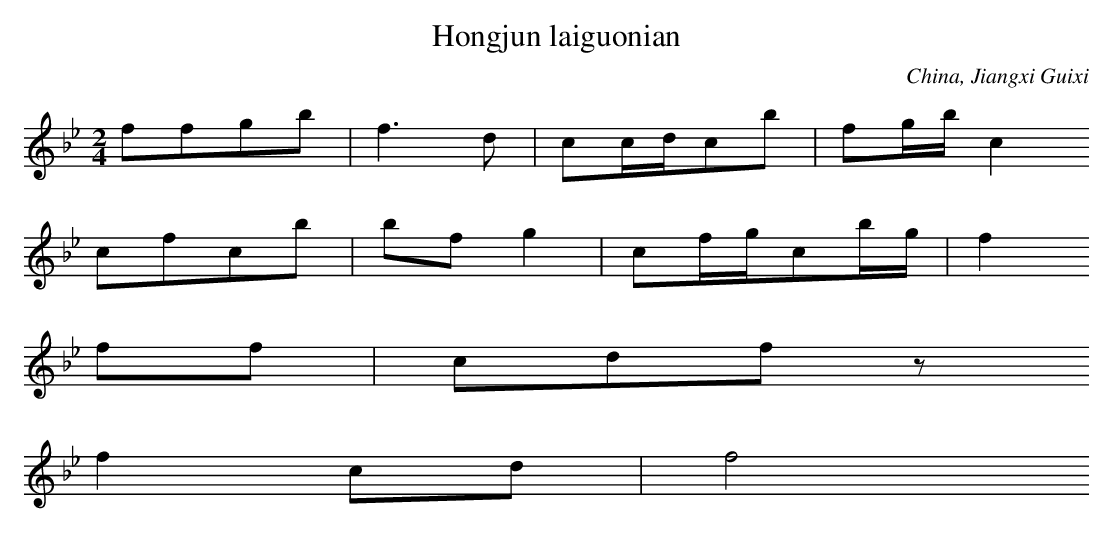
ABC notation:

X:1
T: Hongjun laiguonian
O: China, Jiangxi Guixi
M: 2/4
L: 1/16
K: Bb
f2f2g2b2 | f6d2 | c2cdc2b2 | f2gbc4
c2f2c2b2 | b2f2g4 | c2fgc2bg | f4
f2f2 | c2d2f2z2
f4c2d2 | f8
